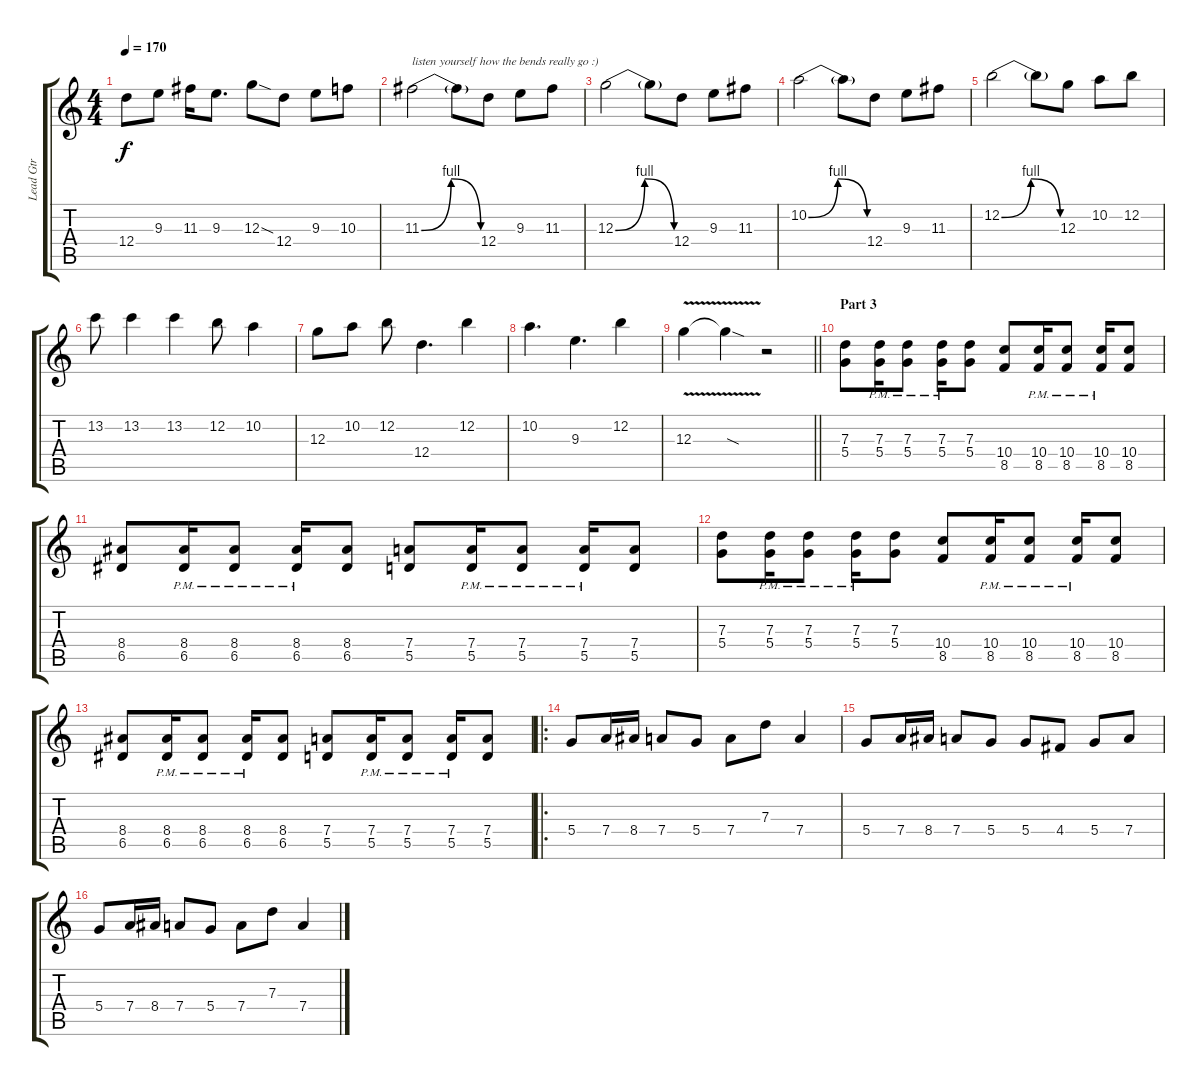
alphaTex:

\track ("Lead Gtr" "Lead Gtr") {instrument distortionguitar}
\staff {score tabs}
\tuning (E4 B3 G3 D3 A2 E2) {hide}
\ts (4 4)
\tempo 170
\clef g2
\ks c
12.4.8{dy f} 9.3.8 11.3.16 9.3.8{d} 12.3{sod}.8 12.4.8 9.3.8 10.3.8 |
11.3{be (bendrelease 0 0 30 4 40 4 60 0)}.2{txt "listen yourself how the bends really go :)"} 11.3{t}.8 12.4.8 9.3.8 11.3.8 |
12.3{be (bendrelease 0 0 30 4 40 4 60 0)}.2 12.3{t}.8 12.4.8 9.3.8 11.3.8 |
10.2{be (bendrelease 0 0 30 4 40 4 60 0)}.2 10.2{t}.8 12.4.8 9.3.8 11.3.8 |
12.2{be (bendrelease 0 0 30 4 40 4 60 0)}.2 12.2{t}.8 12.3.8 10.2.8 12.2.8 |
13.2.8 13.2.4 13.2.4 12.2.8 10.2.4 |
12.3.8 10.2.8 12.2.8 12.4.4{d} 12.2.4 |
10.2.4{d} 9.3.4{d} 12.2.4 |
\barLineRight lightlight
12.3{v}.4 12.3{sod t}.4 r.2 |
\section ("" "Part 3")
(7.3 5.4).8{volume 11} (7.3{pm} 5.4{pm}).16 (7.3{pm} 5.4{pm}).8 (7.3{pm} 5.4{pm}).16 (7.3 5.4).8 (10.4 8.5).8 (10.4{pm} 8.5{pm}).16 (10.4{pm} 8.5{pm}).8 (10.4{pm} 8.5{pm}).16 (10.4 8.5).8 |
(8.4 6.5).8 (8.4{pm} 6.5{pm}).16 (8.4{pm} 6.5{pm}).8 (8.4{pm} 6.5{pm}).16 (8.4 6.5).8 (7.4 5.5).8 (7.4{pm} 5.5{pm}).16 (7.4{pm} 5.5{pm}).8 (7.4{pm} 5.5{pm}).16 (7.4 5.5).8 |
(7.3 5.4).8 (7.3{pm} 5.4{pm}).16 (7.3{pm} 5.4{pm}).8 (7.3{pm} 5.4{pm}).16 (7.3 5.4).8 (10.4 8.5).8 (10.4{pm} 8.5{pm}).16 (10.4{pm} 8.5{pm}).8 (10.4{pm} 8.5{pm}).16 (10.4 8.5).8 |
(8.4 6.5).8 (8.4{pm} 6.5{pm}).16 (8.4{pm} 6.5{pm}).8 (8.4{pm} 6.5{pm}).16 (8.4 6.5).8 (7.4 5.5).8 (7.4{pm} 5.5{pm}).16 (7.4{pm} 5.5{pm}).8 (7.4{pm} 5.5{pm}).16 (7.4 5.5).8 |
\ro
5.4.8{volume 13} 7.4.16 8.4.16 7.4.8 5.4.8 7.4.8 7.3.8 7.4.4 |
5.4.8 7.4.16 8.4.16 7.4.8 5.4.8 5.4.8 4.4.8 5.4.8 7.4.8 |
5.4.8 7.4.16 8.4.16 7.4.8 5.4.8 7.4.8 7.3.8 7.4.4
